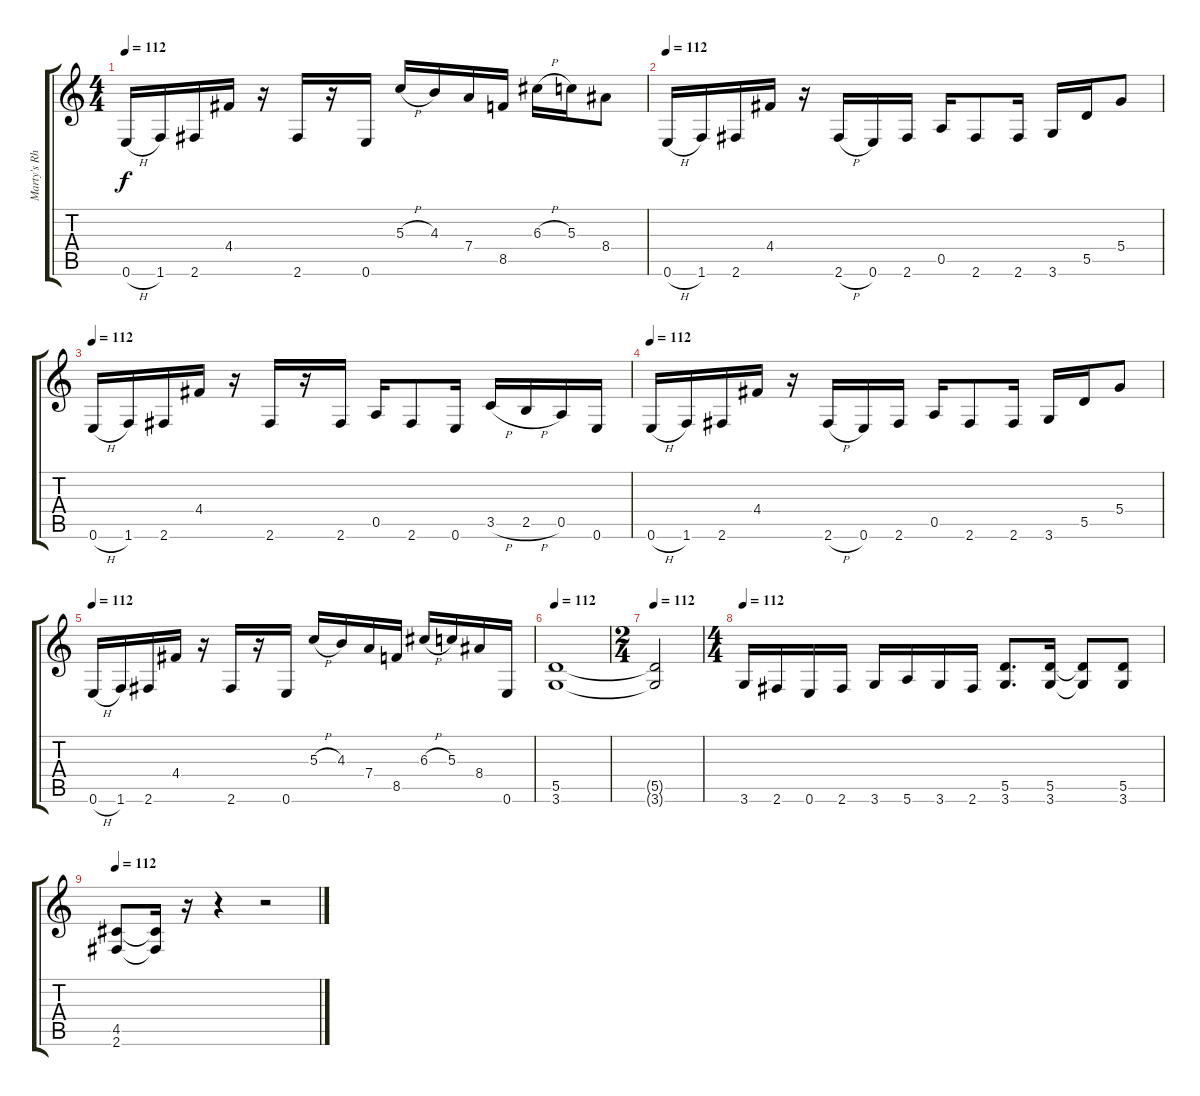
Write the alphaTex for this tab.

\track ("Marty's Rhythm" "Marty's Rh") {instrument overdrivenguitar}
\staff {score tabs}
\tuning (E4 B3 G3 D3 A2 E2) {hide}
\ts (4 4)
\tempo 112
\clef g2
\ks c
0.6{h}.16{dy f} 1.6.16 2.6.16 4.4.16 r.16 2.6.16 r.16 0.6.16 5.3{h}.16 4.3.16 7.4.16 8.5.16 6.3{h}.16 5.3.16 8.4.8 |
\tempo 112
0.6{h}.16 1.6.16 2.6.16 4.4.16 r.16 2.6{h}.16 0.6.16 2.6.16 0.5.16 2.6.8 2.6.16 3.6.16 5.5.16 5.4.8 |
\tempo 112
0.6{h}.16 1.6.16 2.6.16 4.4.16 r.16 2.6.16 r.16 2.6.16 0.5.16 2.6.8 0.6.16 3.5{h}.16 2.5{h}.16 0.5.16 0.6.16 |
\tempo 112
0.6{h}.16 1.6.16 2.6.16 4.4.16 r.16 2.6{h}.16 0.6.16 2.6.16 0.5.16 2.6.8 2.6.16 3.6.16 5.5.16 5.4.8 |
\tempo 112
0.6{h}.16 1.6.16 2.6.16 4.4.16 r.16 2.6.16 r.16 0.6.16 5.3{h}.16 4.3.16 7.4.16 8.5.16 6.3{h}.16 5.3.16 8.4.16 0.6.16 |
\tempo 112
(5.5 3.6).1 |
\ts (2 4)
\tempo 112
(5.5{t} 3.6{t}).2 |
\ts (4 4)
\tempo 112
3.6.16 2.6.16 0.6.16 2.6.16 3.6.16 5.6.16 3.6.16 2.6.16 (5.5 3.6).8{d} (5.5 3.6).16 (5.5{t} 3.6{t}).8 (5.5 3.6).8 |
\tempo 112
(4.5 2.6).8 (4.5{t} 2.6{t}).16 r.16 r.4 r.2
